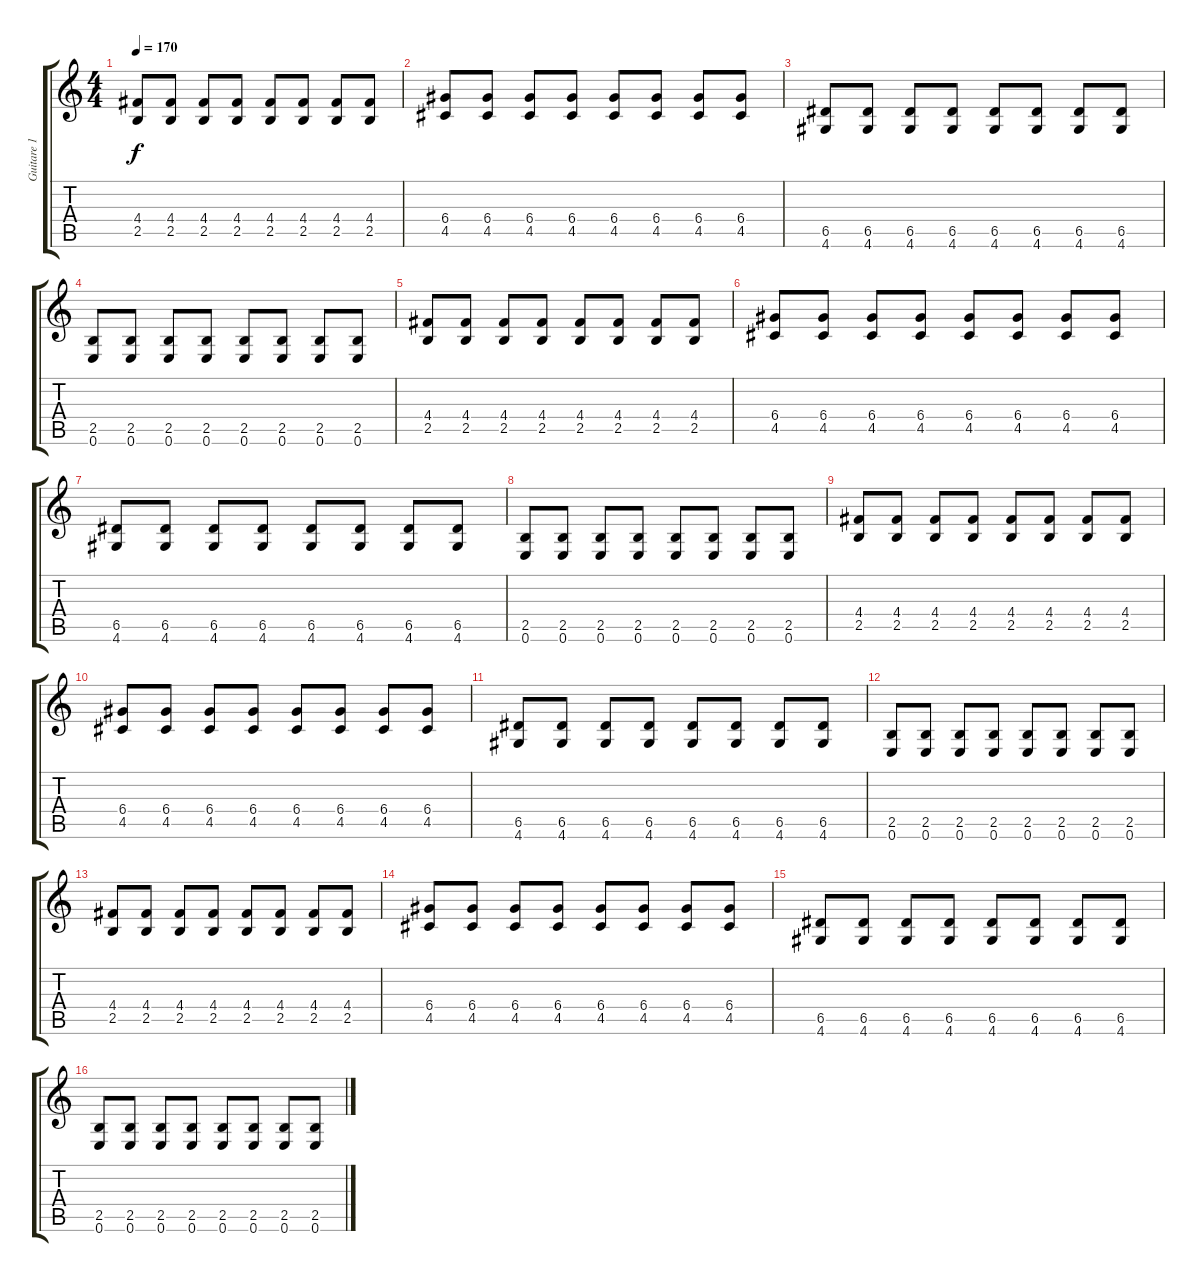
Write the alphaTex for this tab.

\track ("Guitare 1" "Guitare 1") {instrument acousticguitarsteel}
\staff {score tabs}
\tuning (E4 B3 G3 D3 A2 E2) {hide}
\ts (4 4)
\tempo 170
\clef g2
\ks c
(4.4 2.5).8{dy f} (4.4 2.5).8 (4.4 2.5).8 (4.4 2.5).8 (4.4 2.5).8 (4.4 2.5).8 (4.4 2.5).8 (4.4 2.5).8 |
(6.4 4.5).8 (6.4 4.5).8 (6.4 4.5).8 (6.4 4.5).8 (6.4 4.5).8 (6.4 4.5).8 (6.4 4.5).8 (6.4 4.5).8 |
(6.5 4.6).8 (6.5 4.6).8 (6.5 4.6).8 (6.5 4.6).8 (6.5 4.6).8 (6.5 4.6).8 (6.5 4.6).8 (6.5 4.6).8 |
(2.5 0.6).8 (2.5 0.6).8 (2.5 0.6).8 (2.5 0.6).8 (2.5 0.6).8 (2.5 0.6).8 (2.5 0.6).8 (2.5 0.6).8 |
(4.4 2.5).8 (4.4 2.5).8 (4.4 2.5).8 (4.4 2.5).8 (4.4 2.5).8 (4.4 2.5).8 (4.4 2.5).8 (4.4 2.5).8 |
(6.4 4.5).8 (6.4 4.5).8 (6.4 4.5).8 (6.4 4.5).8 (6.4 4.5).8 (6.4 4.5).8 (6.4 4.5).8 (6.4 4.5).8 |
(6.5 4.6).8 (6.5 4.6).8 (6.5 4.6).8 (6.5 4.6).8 (6.5 4.6).8 (6.5 4.6).8 (6.5 4.6).8 (6.5 4.6).8 |
(2.5 0.6).8 (2.5 0.6).8 (2.5 0.6).8 (2.5 0.6).8 (2.5 0.6).8 (2.5 0.6).8 (2.5 0.6).8 (2.5 0.6).8 |
(4.4 2.5).8 (4.4 2.5).8 (4.4 2.5).8 (4.4 2.5).8 (4.4 2.5).8 (4.4 2.5).8 (4.4 2.5).8 (4.4 2.5).8 |
(6.4 4.5).8 (6.4 4.5).8 (6.4 4.5).8 (6.4 4.5).8 (6.4 4.5).8 (6.4 4.5).8 (6.4 4.5).8 (6.4 4.5).8 |
(6.5 4.6).8 (6.5 4.6).8 (6.5 4.6).8 (6.5 4.6).8 (6.5 4.6).8 (6.5 4.6).8 (6.5 4.6).8 (6.5 4.6).8 |
(2.5 0.6).8 (2.5 0.6).8 (2.5 0.6).8 (2.5 0.6).8 (2.5 0.6).8 (2.5 0.6).8 (2.5 0.6).8 (2.5 0.6).8 |
(4.4 2.5).8 (4.4 2.5).8 (4.4 2.5).8 (4.4 2.5).8 (4.4 2.5).8 (4.4 2.5).8 (4.4 2.5).8 (4.4 2.5).8 |
(6.4 4.5).8 (6.4 4.5).8 (6.4 4.5).8 (6.4 4.5).8 (6.4 4.5).8 (6.4 4.5).8 (6.4 4.5).8 (6.4 4.5).8 |
(6.5 4.6).8 (6.5 4.6).8 (6.5 4.6).8 (6.5 4.6).8 (6.5 4.6).8 (6.5 4.6).8 (6.5 4.6).8 (6.5 4.6).8 |
(2.5 0.6).8 (2.5 0.6).8 (2.5 0.6).8 (2.5 0.6).8 (2.5 0.6).8 (2.5 0.6).8 (2.5 0.6).8 (2.5 0.6).8
